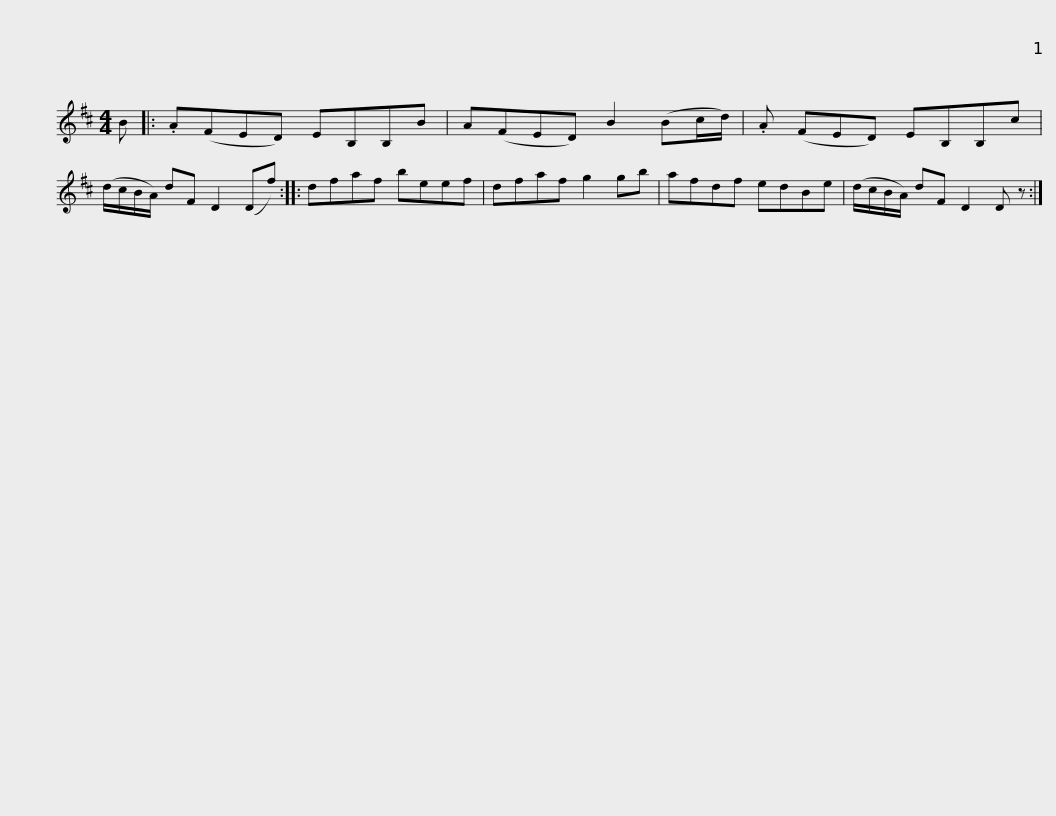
X:1
L:1/8
M:4/4
I:linebreak $
K:D
V:1 treble
V:1
 B |: .A(FED) EB,B,B | A(FED) B2 (Bc/d/) | .A (FED) EB,B,c | (d/c/B/A/) dF D2 (Df) ::$ %5
 dfaf beef | dfaf g2 gb | afdf edBe | (d/c/B/A/) dF D2 D z :| %9
